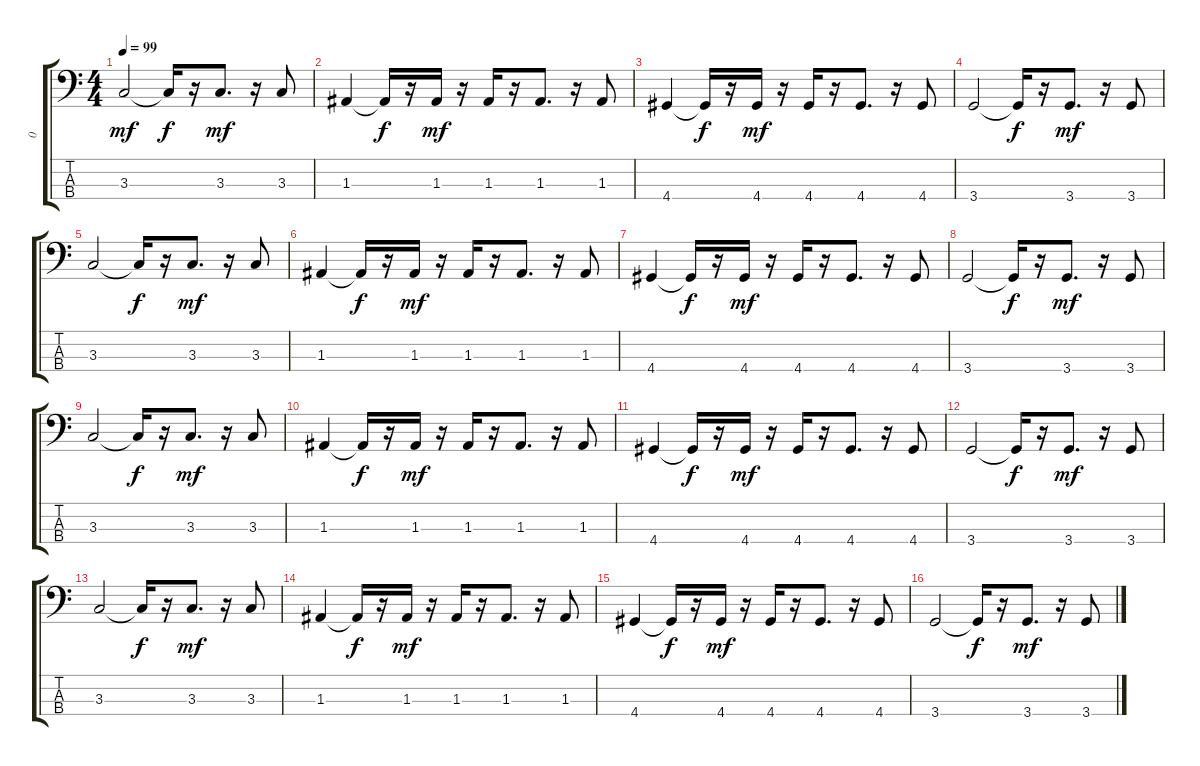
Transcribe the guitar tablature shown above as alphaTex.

\track ("0" "0") {instrument synthbass2}
\staff {score tabs}
\tuning (G2 D2 A1 E1) {hide}
\ts (4 4)
\tempo 99
\clef f4
\ks c
3.3.2{dy mf} 3.3{t}.16{dy f} r.16 3.3.8{d dy mf} r.16 3.3.8 |
1.3.4 1.3{t}.16{dy f} r.16 1.3.16{dy mf} r.16 1.3.16 r.16 1.3.8{d} r.16 1.3.8 |
4.4.4 4.4{t}.16{dy f} r.16 4.4.16{dy mf} r.16 4.4.16 r.16 4.4.8{d} r.16 4.4.8 |
3.4.2 3.4{t}.16{dy f} r.16 3.4.8{d dy mf} r.16 3.4.8 |
3.3.2 3.3{t}.16{dy f} r.16 3.3.8{d dy mf} r.16 3.3.8 |
1.3.4 1.3{t}.16{dy f} r.16 1.3.16{dy mf} r.16 1.3.16 r.16 1.3.8{d} r.16 1.3.8 |
4.4.4 4.4{t}.16{dy f} r.16 4.4.16{dy mf} r.16 4.4.16 r.16 4.4.8{d} r.16 4.4.8 |
3.4.2 3.4{t}.16{dy f} r.16 3.4.8{d dy mf} r.16 3.4.8 |
3.3.2 3.3{t}.16{dy f} r.16 3.3.8{d dy mf} r.16 3.3.8 |
1.3.4 1.3{t}.16{dy f} r.16 1.3.16{dy mf} r.16 1.3.16 r.16 1.3.8{d} r.16 1.3.8 |
4.4.4 4.4{t}.16{dy f} r.16 4.4.16{dy mf} r.16 4.4.16 r.16 4.4.8{d} r.16 4.4.8 |
3.4.2 3.4{t}.16{dy f} r.16 3.4.8{d dy mf} r.16 3.4.8 |
3.3.2 3.3{t}.16{dy f} r.16 3.3.8{d dy mf} r.16 3.3.8 |
1.3.4 1.3{t}.16{dy f} r.16 1.3.16{dy mf} r.16 1.3.16 r.16 1.3.8{d} r.16 1.3.8 |
4.4.4 4.4{t}.16{dy f} r.16 4.4.16{dy mf} r.16 4.4.16 r.16 4.4.8{d} r.16 4.4.8 |
3.4.2 3.4{t}.16{dy f} r.16 3.4.8{d dy mf} r.16 3.4.8
